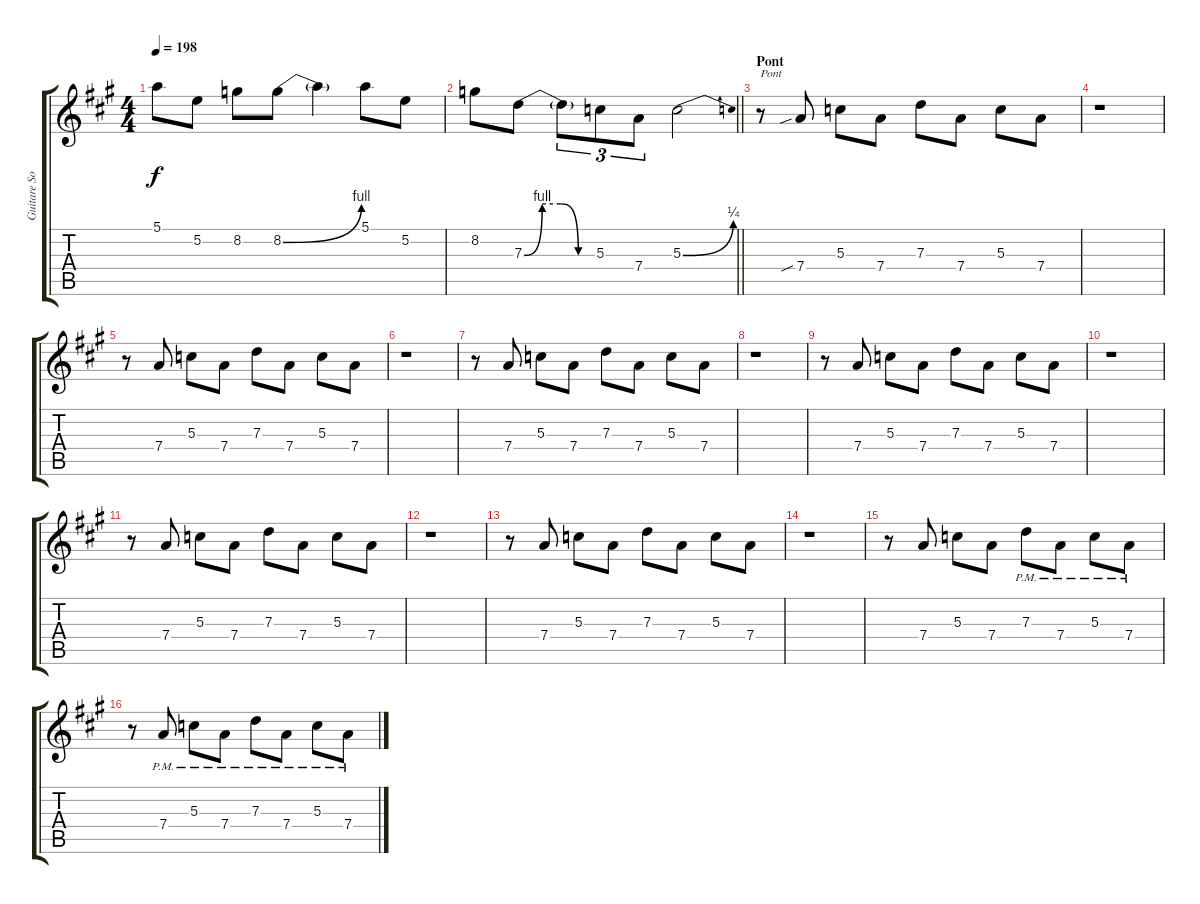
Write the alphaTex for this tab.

\track ("Guitare Solo (Angus Young)" "Guitare So") {instrument distortionguitar}
\staff {score tabs}
\tuning (E4 B3 G3 D3 A2 E2) {hide}
\ts (4 4)
\tempo 198
\clef g2
\ks a
5.1.8{dy f} 5.2.8 8.2.8 8.2{be (bend 0 0 60 4)}.8 8.2{t}.4 5.1.8 5.2.8 |
\barLineRight lightlight
8.2.8 7.3{be (custom 0 0 15 4 30 4 45 0 60 0)}.8 7.3{t}.8{tu (3 2)} 5.3.8{tu (3 2)} 7.4.8{tu (3 2)} 5.3{be (bend 0 0 60 1)}.2 |
\section ("" "Pont")
r.8{txt "Pont"} 7.4{sib}.8 5.3.8 7.4.8 7.3.8 7.4.8 5.3.8 7.4.8 |
r.1 |
r.8 7.4.8 5.3.8 7.4.8 7.3.8 7.4.8 5.3.8 7.4.8 |
r.1 |
r.8 7.4.8 5.3.8 7.4.8 7.3.8 7.4.8 5.3.8 7.4.8 |
r.1 |
r.8 7.4.8 5.3.8 7.4.8 7.3.8 7.4.8 5.3.8 7.4.8 |
r.1 |
r.8 7.4.8 5.3.8 7.4.8 7.3.8 7.4.8 5.3.8 7.4.8 |
r.1 |
r.8 7.4.8 5.3.8 7.4.8 7.3.8 7.4.8 5.3.8 7.4.8 |
r.1 |
r.8 7.4.8 5.3.8 7.4.8 7.3{pm}.8 7.4{pm}.8 5.3{pm}.8 7.4{pm}.8 |
r.8 7.4{pm}.8 5.3{pm}.8 7.4{pm}.8 7.3{pm}.8 7.4{pm}.8 5.3{pm}.8 7.4{pm}.8
